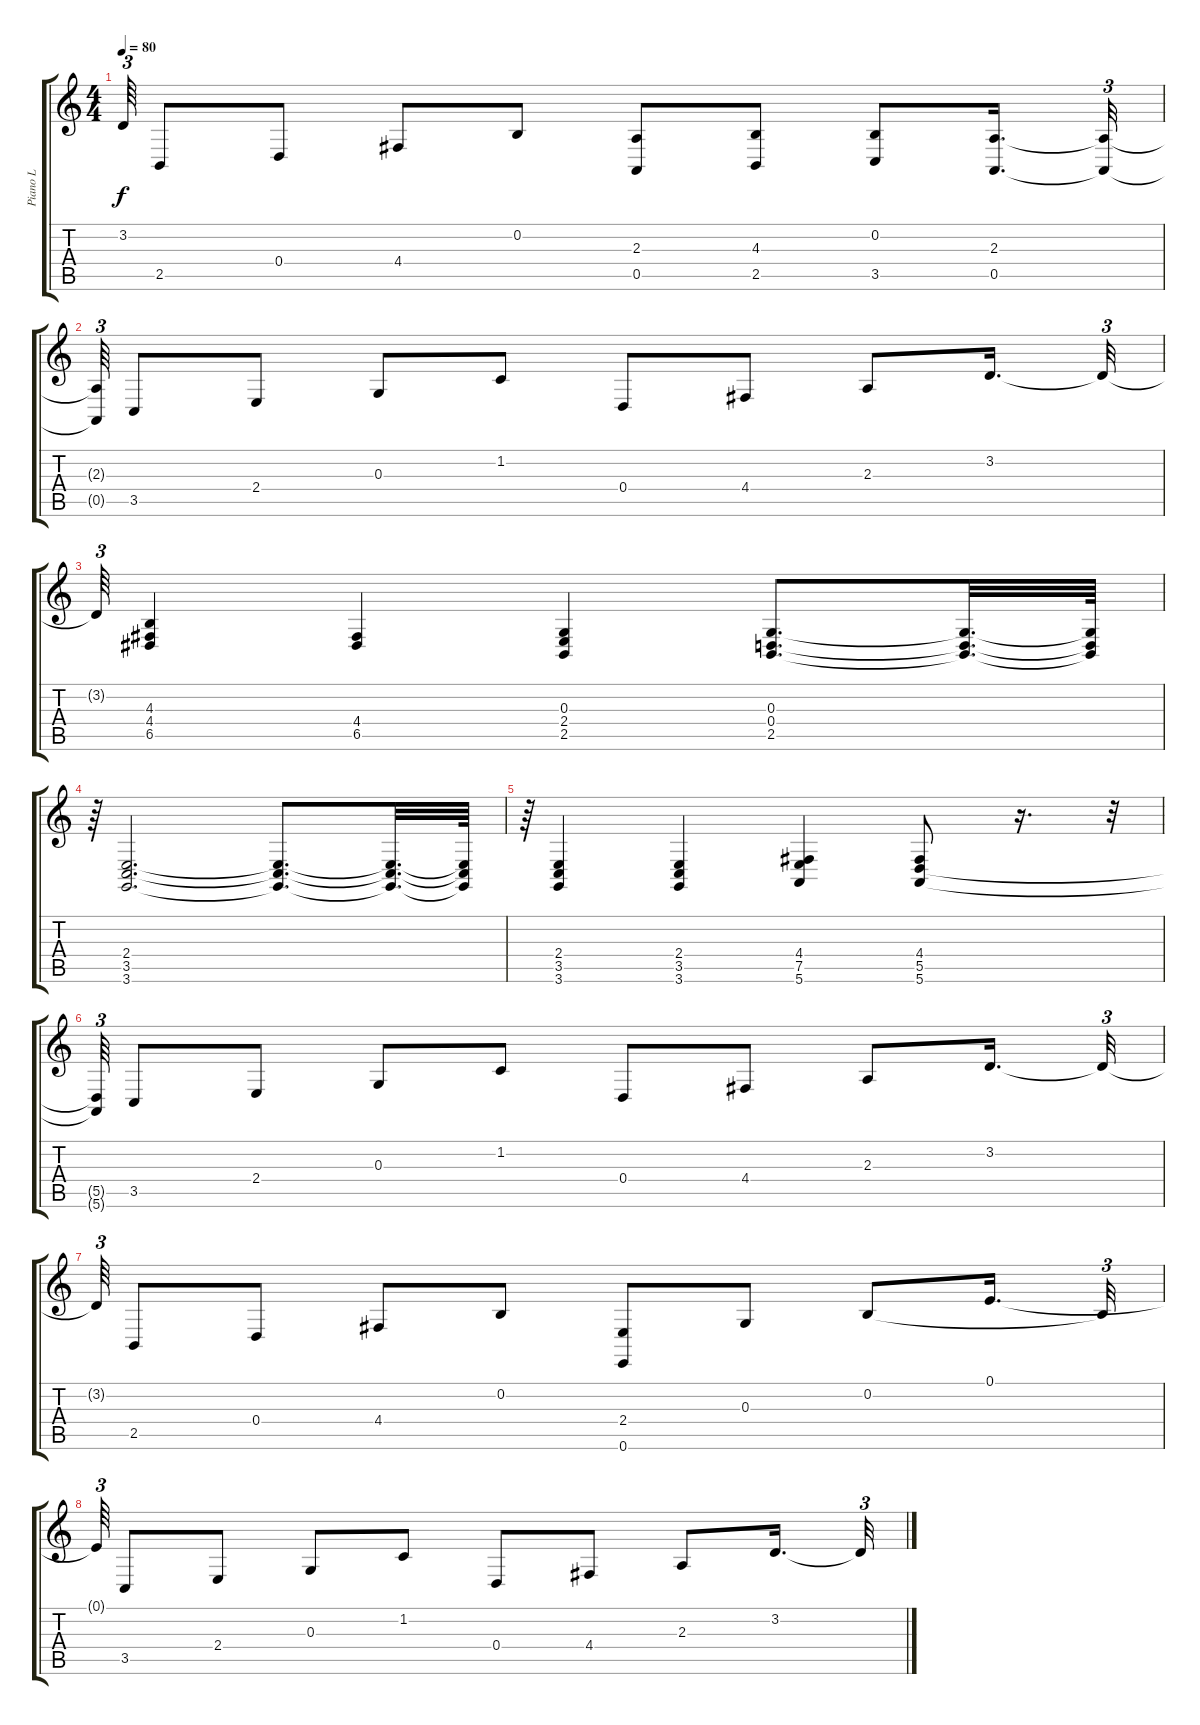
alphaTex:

\track ("Piano L" "Piano L") {instrument acousticgrandpiano}
\staff {score tabs}
\tuning (E4 B3 G3 D3 A2 E2) {hide}
\ts (4 4)
\tempo 80
\clef g2
\ks c
3.2{t}.64{tu (3 2) dy f} 2.5.8 0.4.8 4.4.8 0.2.8 (2.3 0.5).8 (4.3 2.5).8 (0.2 3.5).8 (2.3 0.5).16{d} (2.3{t} 0.5{t}).32{tu (3 2)} |
(2.3{t} 0.5{t}).64{tu (3 2)} 3.5.8 2.4.8 0.3.8 1.2.8 0.4.8 4.4.8 2.3.8 3.2.16{d} 3.2{t}.32{tu (3 2)} |
3.2{t}.64{tu (3 2)} (4.3 4.4 6.5).4 (4.4 6.5).4 (0.3 2.4 2.5).4 (0.3 0.4 2.5).8{d} (0.3{t} 0.4{t} 2.5{t}).32{d} (0.3{t} 0.4{t} 2.5{t}).64 |
r.64{tu (3 2)} (2.4 3.5 3.6).2{d} (2.4{t} 3.5{t} 3.6{t}).8{d} (2.4{t} 3.5{t} 3.6{t}).32{d} (2.4{t} 3.5{t} 3.6{t}).64 |
r.64{tu (3 2)} (2.4 3.5 3.6).4 (2.4 3.5 3.6).4 (4.4 7.5 5.6).4 (4.4 5.5 5.6).8 r.16{d} r.32{tu (3 2)} |
(5.5{t} 5.6{t}).64{tu (3 2)} 3.5.8 2.4.8 0.3.8 1.2.8 0.4.8 4.4.8 2.3.8 3.2.16{d} 3.2{t}.32{tu (3 2)} |
3.2{t}.64{tu (3 2)} 2.5.8 0.4.8 4.4.8 0.2.8 (2.4 0.6).8 0.3.8 0.2.8 0.1.16{d} 0.2{t}.32{tu (3 2)} |
0.1{t}.64{tu (3 2)} 3.5.8 2.4.8 0.3.8 1.2.8 0.4.8 4.4.8 2.3.8 3.2.16{d} 3.2{t}.32{tu (3 2)}
